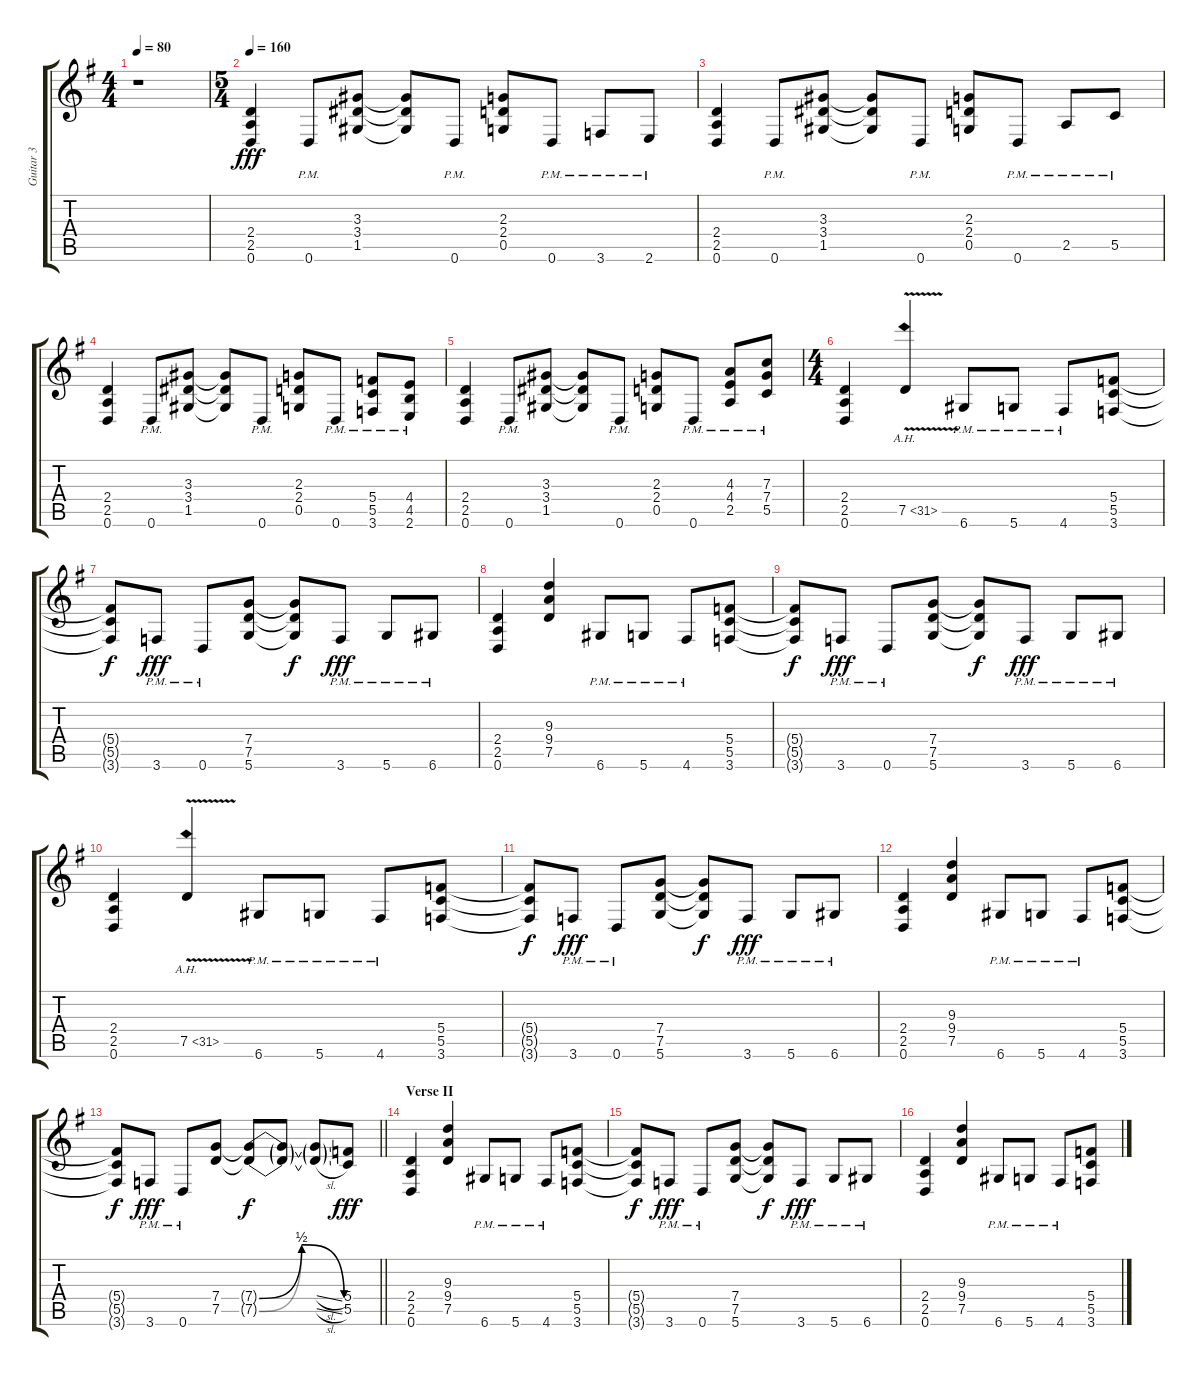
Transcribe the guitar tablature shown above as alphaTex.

\track ("Guitar 3" "Guitar 3") {instrument distortionguitar}
\staff {score tabs}
\tuning (D4 A3 F3 C3 G2 D2) {hide}
\ts (4 4)
\tempo 80
\clef g2
\ks g
r.1{dy fff} |
\ts (5 4)
\tempo 160
(2.4 2.5 0.6).4 0.6{pm}.8 (3.3 3.4 1.5).8 (3.3{t} 3.4{t} 1.5{t}).8 0.6{pm}.8 (2.3 2.4 0.5).8 0.6{pm}.8 3.6{pm}.8 2.6{pm}.8 |
(2.4 2.5 0.6).4 0.6{pm}.8 (3.3 3.4 1.5).8 (3.3{t} 3.4{t} 1.5{t}).8 0.6{pm}.8 (2.3 2.4 0.5).8 0.6{pm}.8 2.5{pm}.8 5.5{pm}.8 |
(2.4 2.5 0.6).4 0.6{pm}.8 (3.3 3.4 1.5).8 (3.3{t} 3.4{t} 1.5{t}).8 0.6{pm}.8 (2.3 2.4 0.5).8 0.6{pm}.8 (5.4{pm} 5.5{pm} 3.6{pm}).8 (4.4{pm} 4.5{pm} 2.6{pm}).8 |
(2.4 2.5 0.6).4 0.6{pm}.8 (3.3 3.4 1.5).8 (3.3{t} 3.4{t} 1.5{t}).8 0.6{pm}.8 (2.3 2.4 0.5).8 0.6{pm}.8 (4.3{pm} 4.4{pm} 2.5{pm}).8 (7.3{pm} 7.4{pm} 5.5{pm}).8 |
\ts (4 4)
(2.4 2.5 0.6).4 7.5{ah 24 v}.4 6.6{pm}.8 5.6{pm}.8 4.6{pm}.8 (5.4 5.5 3.6).8 |
(5.4{t} 5.5{t} 3.6{t}).8{dy f} 3.6{pm}.8{dy fff} 0.6{pm}.8 (7.4 7.5 5.6).8 (7.4{t} 7.5{t} 5.6{t}).8{dy f} 3.6{pm}.8{dy fff} 5.6{pm}.8 6.6{pm}.8 |
(2.4 2.5 0.6).4 (9.3 9.4 7.5).4 6.6{pm}.8 5.6{pm}.8 4.6{pm}.8 (5.4 5.5 3.6).8 |
(5.4{t} 5.5{t} 3.6{t}).8{dy f} 3.6{pm}.8{dy fff} 0.6{pm}.8 (7.4 7.5 5.6).8 (7.4{t} 7.5{t} 5.6{t}).8{dy f} 3.6{pm}.8{dy fff} 5.6{pm}.8 6.6{pm}.8 |
(2.4 2.5 0.6).4 7.5{ah 24 v}.4 6.6{pm}.8 5.6{pm}.8 4.6{pm}.8 (5.4 5.5 3.6).8 |
(5.4{t} 5.5{t} 3.6{t}).8{dy f} 3.6{pm}.8{dy fff} 0.6{pm}.8 (7.4 7.5 5.6).8 (7.4{t} 7.5{t} 5.6{t}).8{dy f} 3.6{pm}.8{dy fff} 5.6{pm}.8 6.6{pm}.8 |
(2.4 2.5 0.6).4 (9.3 9.4 7.5).4 6.6{pm}.8 5.6{pm}.8 4.6{pm}.8 (5.4 5.5 3.6).8 |
\barLineRight lightlight
(5.4{t} 5.5{t} 3.6{t}).8{dy f} 3.6{pm}.8{dy fff} 0.6{pm}.8 (7.4 7.5).8 (7.4{be (bendrelease 0 0 20 2 40 2 60 0) t} 7.5{be (bendrelease 0 0 20 2 40 2 60 0) t}).8{dy f} (7.4{t} 7.5{t}).8 (7.4{sl t} 7.5{sl t}).8 (5.4 5.5).8{dy fff} |
\section ("" "Verse II")
(2.4 2.5 0.6).4 (9.3 9.4 7.5).4 6.6{pm}.8 5.6{pm}.8 4.6{pm}.8 (5.4 5.5 3.6).8 |
(5.4{t} 5.5{t} 3.6{t}).8{dy f} 3.6{pm}.8{dy fff} 0.6{pm}.8 (7.4 7.5 5.6).8 (7.4{t} 7.5{t} 5.6{t}).8{dy f} 3.6{pm}.8{dy fff} 5.6{pm}.8 6.6{pm}.8 |
(2.4 2.5 0.6).4 (9.3 9.4 7.5).4 6.6{pm}.8 5.6{pm}.8 4.6{pm}.8 (5.4 5.5 3.6).8
